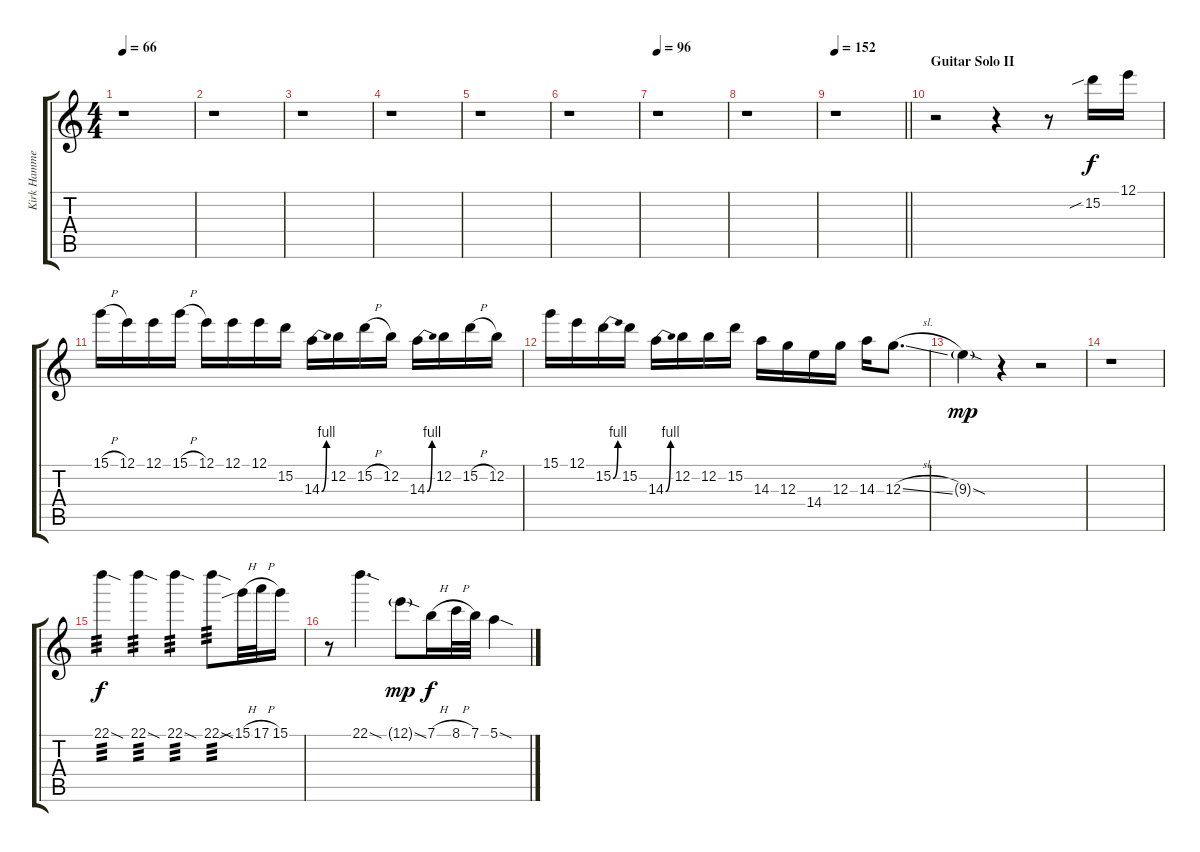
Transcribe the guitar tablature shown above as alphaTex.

\track ("Kirk Hammet - Lead Guitar" "Kirk Hamme") {instrument distortionguitar}
\staff {score tabs}
\tuning (E4 B3 G3 D3 A2 E2) {hide}
\ts (4 4)
\tempo 66
\clef g2
\ks c
r.1{dy f} |
r.1 |
r.1 |
r.1 |
r.1 |
r.1 |
\tempo 96
r.1 |
r.1 |
\tempo 152
\barLineRight lightlight
r.1 |
\section ("" "Guitar Solo II")
r.2 r.4 r.8 15.2{sib}.16 12.1.16 |
15.1{h}.16 12.1.16 12.1.16 15.1{h}.16 12.1.16 12.1.16 12.1.16 15.2.16 14.3{be (bend 0 0 60 4)}.16 12.2.16 15.2{h}.16 12.2.16 14.3{be (bend 0 0 60 4)}.16 12.2.16 15.2{h}.16 12.2.16 |
15.1.16 12.1.16 15.2{be (bend 0 0 60 4)}.16 15.2.16 14.3{be (bend 0 0 60 4)}.16 12.2.16 12.2.16 15.2.16 14.3.16 12.3.16 14.4.16 12.3.16 14.3.16 12.3{sl}.8{d} |
9.3{sod g}.4{dy mp} r.4 r.2 |
r.1 |
22.1{sod}.4{tp 3 dy f} 22.1{sod}.4{tp 3} 22.1{sod}.4{tp 3} 22.1{sod}.8{tp 3} 15.1{sib h}.32 17.1{h}.32 15.1.16 |
r.8 22.1{sod}.4{d} 12.1{sod g}.8{dy mp} 7.1{h}.16{dy f} 8.1{h}.32 7.1.32 5.1{sod}.4
